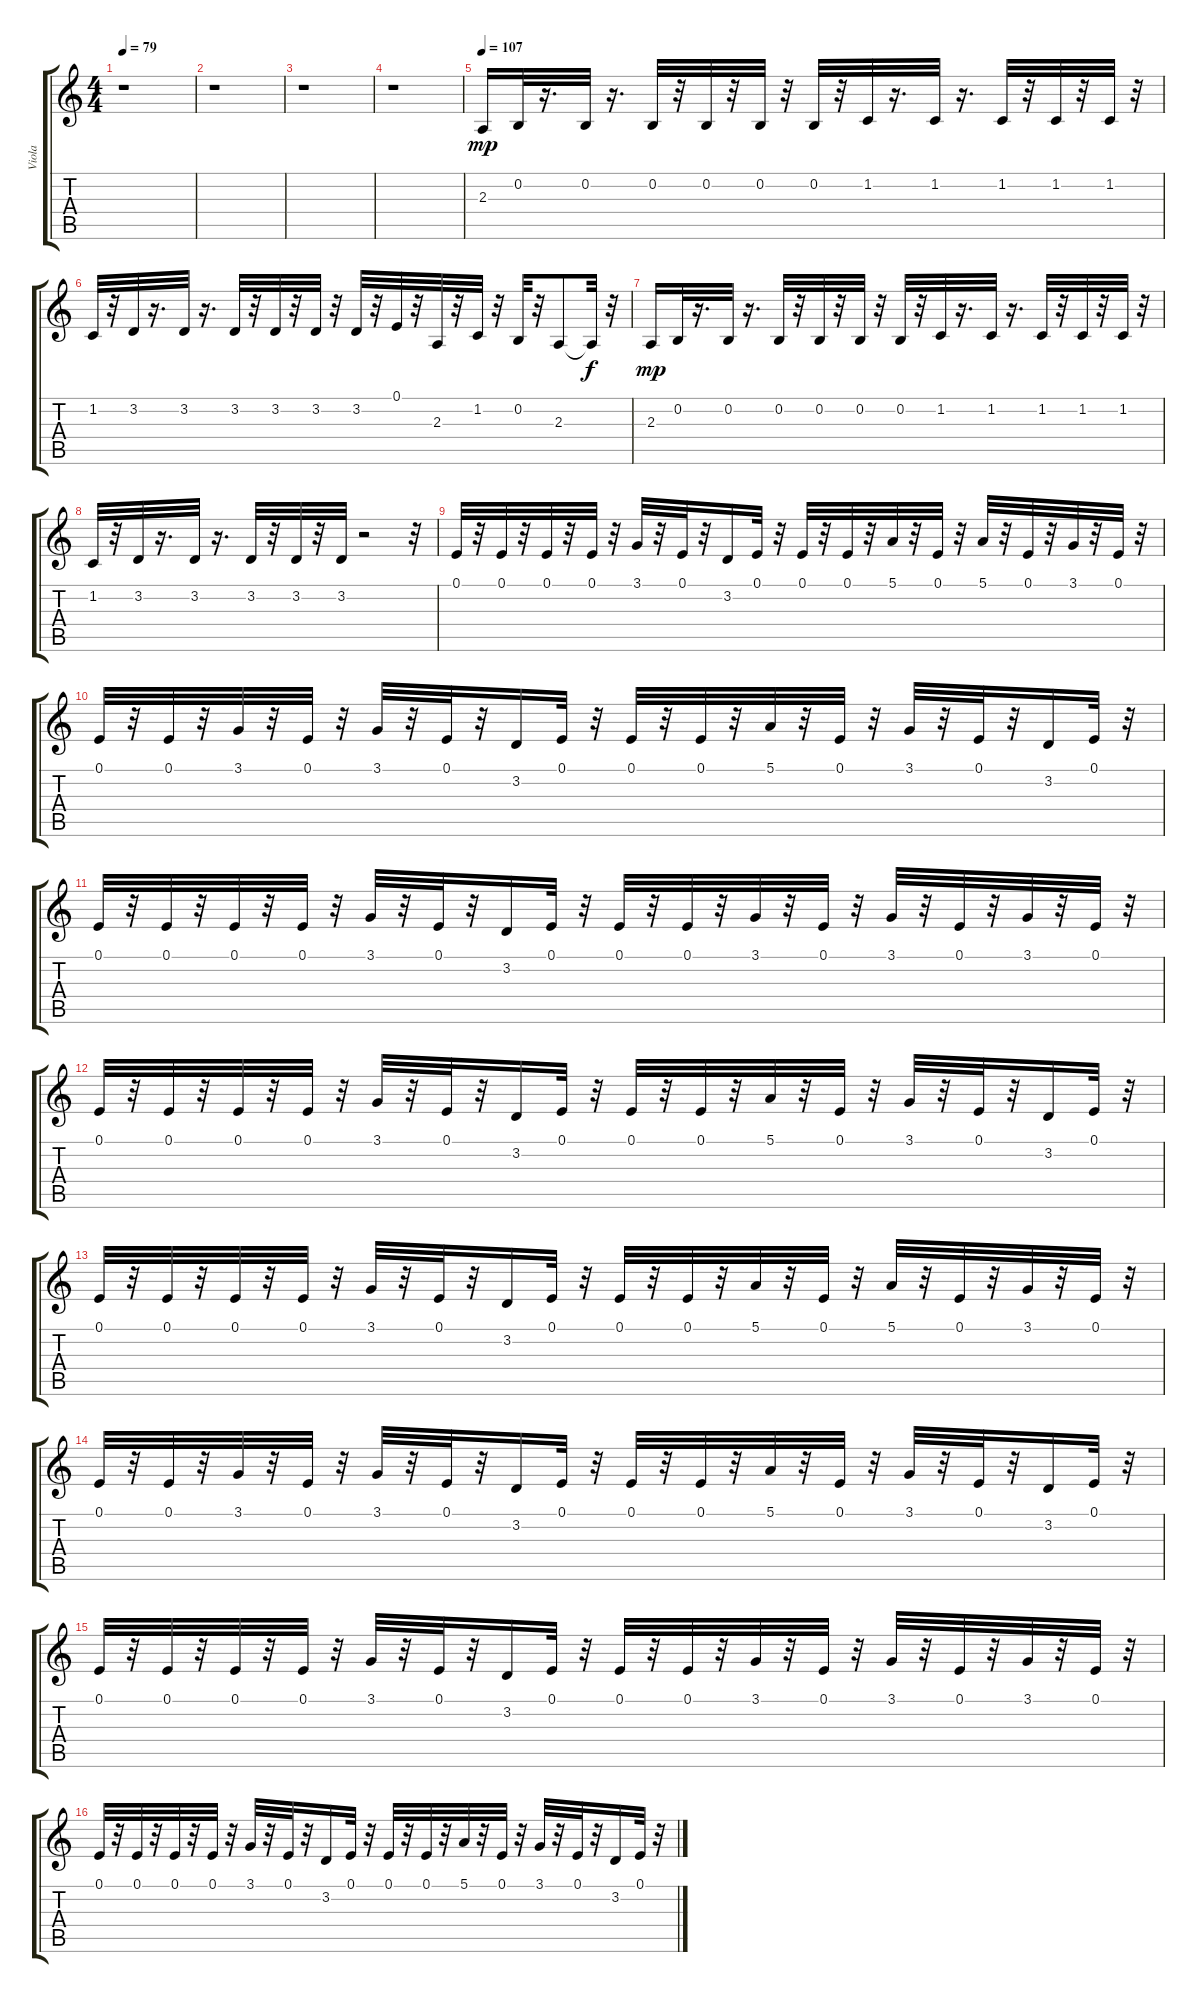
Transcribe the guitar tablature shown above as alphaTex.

\track ("Viola" "Viola") {instrument viola}
\staff {score tabs}
\tuning (E4 B3 G3 D3 A2 E2) {hide}
\ts (4 4)
\tempo 79
\clef g2
\ks c
r.1{dy mp} |
r.1 |
r.1 |
r.1 |
\tempo 107
2.3.16 0.2.32 r.16{d} 0.2.32 r.16{d} 0.2.32 r.32 0.2.32 r.32 0.2.32 r.32 0.2.32 r.32 1.2.32 r.16{d} 1.2.32 r.16{d} 1.2.32 r.32 1.2.32 r.32 1.2.32 r.32 |
1.2.32 r.32 3.2.32 r.16{d} 3.2.32 r.16{d} 3.2.32 r.32 3.2.32 r.32 3.2.32 r.32 3.2.32 r.32 0.1.32 r.32 2.3.32 r.32 1.2.32 r.32 0.2.32 r.32 2.3.8 2.3{t}.32{dy f} r.32 |
2.3.16{dy mp} 0.2.32 r.16{d} 0.2.32 r.16{d} 0.2.32 r.32 0.2.32 r.32 0.2.32 r.32 0.2.32 r.32 1.2.32 r.16{d} 1.2.32 r.16{d} 1.2.32 r.32 1.2.32 r.32 1.2.32 r.32 |
1.2.32 r.32 3.2.32 r.16{d} 3.2.32 r.16{d} 3.2.32 r.32 3.2.32 r.32 3.2.32 r.2 r.32 |
0.1.32 r.32 0.1.32 r.32 0.1.32 r.32 0.1.32 r.32 3.1.32 r.32 0.1.32 r.32 3.2.16 0.1.32 r.32 0.1.32 r.32 0.1.32 r.32 5.1.32 r.32 0.1.32 r.32 5.1.32 r.32 0.1.32 r.32 3.1.32 r.32 0.1.32 r.32 |
0.1.32 r.32 0.1.32 r.32 3.1.32 r.32 0.1.32 r.32 3.1.32 r.32 0.1.32 r.32 3.2.16 0.1.32 r.32 0.1.32 r.32 0.1.32 r.32 5.1.32 r.32 0.1.32 r.32 3.1.32 r.32 0.1.32 r.32 3.2.16 0.1.32 r.32 |
0.1.32 r.32 0.1.32 r.32 0.1.32 r.32 0.1.32 r.32 3.1.32 r.32 0.1.32 r.32 3.2.16 0.1.32 r.32 0.1.32 r.32 0.1.32 r.32 3.1.32 r.32 0.1.32 r.32 3.1.32 r.32 0.1.32 r.32 3.1.32 r.32 0.1.32 r.32 |
0.1.32 r.32 0.1.32 r.32 0.1.32 r.32 0.1.32 r.32 3.1.32 r.32 0.1.32 r.32 3.2.16 0.1.32 r.32 0.1.32 r.32 0.1.32 r.32 5.1.32 r.32 0.1.32 r.32 3.1.32 r.32 0.1.32 r.32 3.2.16 0.1.32 r.32 |
0.1.32 r.32 0.1.32 r.32 0.1.32 r.32 0.1.32 r.32 3.1.32 r.32 0.1.32 r.32 3.2.16 0.1.32 r.32 0.1.32 r.32 0.1.32 r.32 5.1.32 r.32 0.1.32 r.32 5.1.32 r.32 0.1.32 r.32 3.1.32 r.32 0.1.32 r.32 |
0.1.32 r.32 0.1.32 r.32 3.1.32 r.32 0.1.32 r.32 3.1.32 r.32 0.1.32 r.32 3.2.16 0.1.32 r.32 0.1.32 r.32 0.1.32 r.32 5.1.32 r.32 0.1.32 r.32 3.1.32 r.32 0.1.32 r.32 3.2.16 0.1.32 r.32 |
0.1.32 r.32 0.1.32 r.32 0.1.32 r.32 0.1.32 r.32 3.1.32 r.32 0.1.32 r.32 3.2.16 0.1.32 r.32 0.1.32 r.32 0.1.32 r.32 3.1.32 r.32 0.1.32 r.32 3.1.32 r.32 0.1.32 r.32 3.1.32 r.32 0.1.32 r.32 |
0.1.32 r.32 0.1.32 r.32 0.1.32 r.32 0.1.32 r.32 3.1.32 r.32 0.1.32 r.32 3.2.16 0.1.32 r.32 0.1.32 r.32 0.1.32 r.32 5.1.32 r.32 0.1.32 r.32 3.1.32 r.32 0.1.32 r.32 3.2.16 0.1.32 r.32
